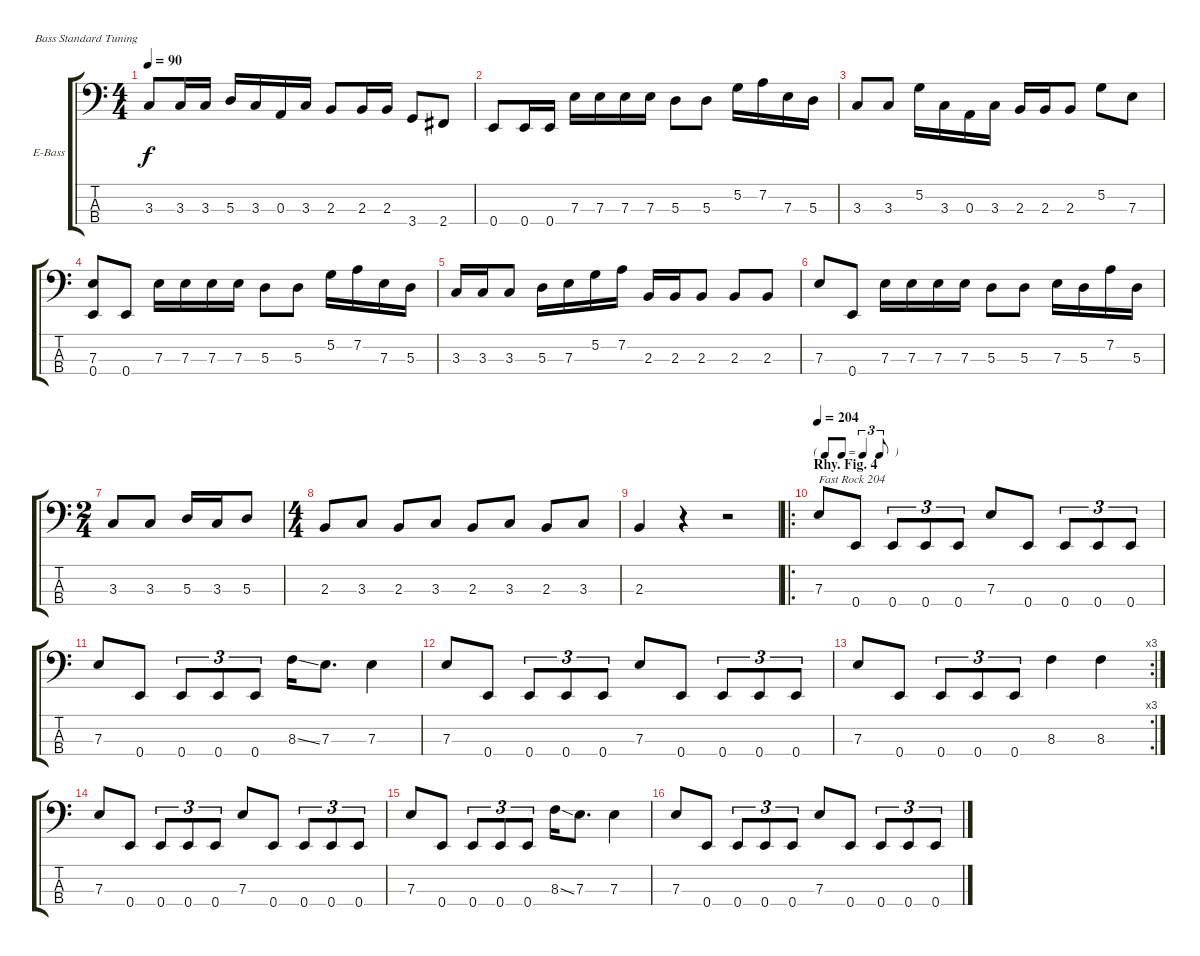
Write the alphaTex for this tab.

\bracketExtendMode groupsimilarinstruments
\firstSystemTrackNameOrientation horizontal
\otherSystemsTrackNameOrientation horizontal
\track ("Bass" "E-Bass") {instrument electricbassfinger}
\staff {score tabs}
\tuning (G2 D2 A1 E1)
\ts (4 4)
\tempo 90
\clef f4
\ks c
3.3.8{dy f} 3.3.16 3.3.16 5.3.16 3.3.16 0.3.16 3.3.16 2.3.8 2.3.16 2.3.16 3.4.8 2.4.8 |
0.4.8 0.4.16 0.4.16 7.3.16 7.3.16 7.3.16 7.3.16 5.3.8 5.3.8 5.2.16 7.2.16 7.3.16 5.3.16 |
3.3.8 3.3.8 5.2.16 3.3.16 0.3.16 3.3.16 2.3.16 2.3.16 2.3.8 5.2.8 7.3.8 |
(7.3 0.4).8 0.4.8 7.3.16 7.3.16 7.3.16 7.3.16 5.3.8 5.3.8 5.2.16 7.2.16 7.3.16 5.3.16 |
3.3.16 3.3.16 3.3.8 5.3.16 7.3.16 5.2.16 7.2.16 2.3.16 2.3.16 2.3.8 2.3.8 2.3.8 |
7.3.8 0.4.8 7.3.16 7.3.16 7.3.16 7.3.16 5.3.8 5.3.8 7.3.16 5.3.16 7.2.16 5.3.16 |
\ts (2 4)
\beaming (8 2 2)
3.3.8 3.3.8 5.3.16 3.3.16 5.3.8 |
\ts (4 4)
\beaming (8 2 2 2 2)
2.3.8 3.3.8 2.3.8 3.3.8 2.3.8 3.3.8 2.3.8 3.3.8 |
2.3.4 r.4 r.2 |
\ro
\tf triplet8th
\section ("" "Rhy. Fig. 4")
\tempo 204
7.3.8{txt "Fast Rock 204"} 0.4.8 0.4.8{tu (3 2)} 0.4.8{tu (3 2)} 0.4.8{tu (3 2)} 7.3.8 0.4.8 0.4.8{tu (3 2)} 0.4.8{tu (3 2)} 0.4.8{tu (3 2)} |
7.3.8 0.4.8 0.4.8{tu (3 2)} 0.4.8{tu (3 2)} 0.4.8{tu (3 2)} 8.3{ss}.16 7.3.8{d} 7.3.4 |
7.3.8 0.4.8 0.4.8{tu (3 2)} 0.4.8{tu (3 2)} 0.4.8{tu (3 2)} 7.3.8 0.4.8 0.4.8{tu (3 2)} 0.4.8{tu (3 2)} 0.4.8{tu (3 2)} |
\rc 3
7.3.8 0.4.8 0.4.8{tu (3 2)} 0.4.8{tu (3 2)} 0.4.8{tu (3 2)} 8.3.4 8.3.4 |
7.3.8 0.4.8 0.4.8{tu (3 2)} 0.4.8{tu (3 2)} 0.4.8{tu (3 2)} 7.3.8 0.4.8 0.4.8{tu (3 2)} 0.4.8{tu (3 2)} 0.4.8{tu (3 2)} |
7.3.8 0.4.8 0.4.8{tu (3 2)} 0.4.8{tu (3 2)} 0.4.8{tu (3 2)} 8.3{ss}.16 7.3.8{d} 7.3.4 |
7.3.8 0.4.8 0.4.8{tu (3 2)} 0.4.8{tu (3 2)} 0.4.8{tu (3 2)} 7.3.8 0.4.8 0.4.8{tu (3 2)} 0.4.8{tu (3 2)} 0.4.8{tu (3 2)}
